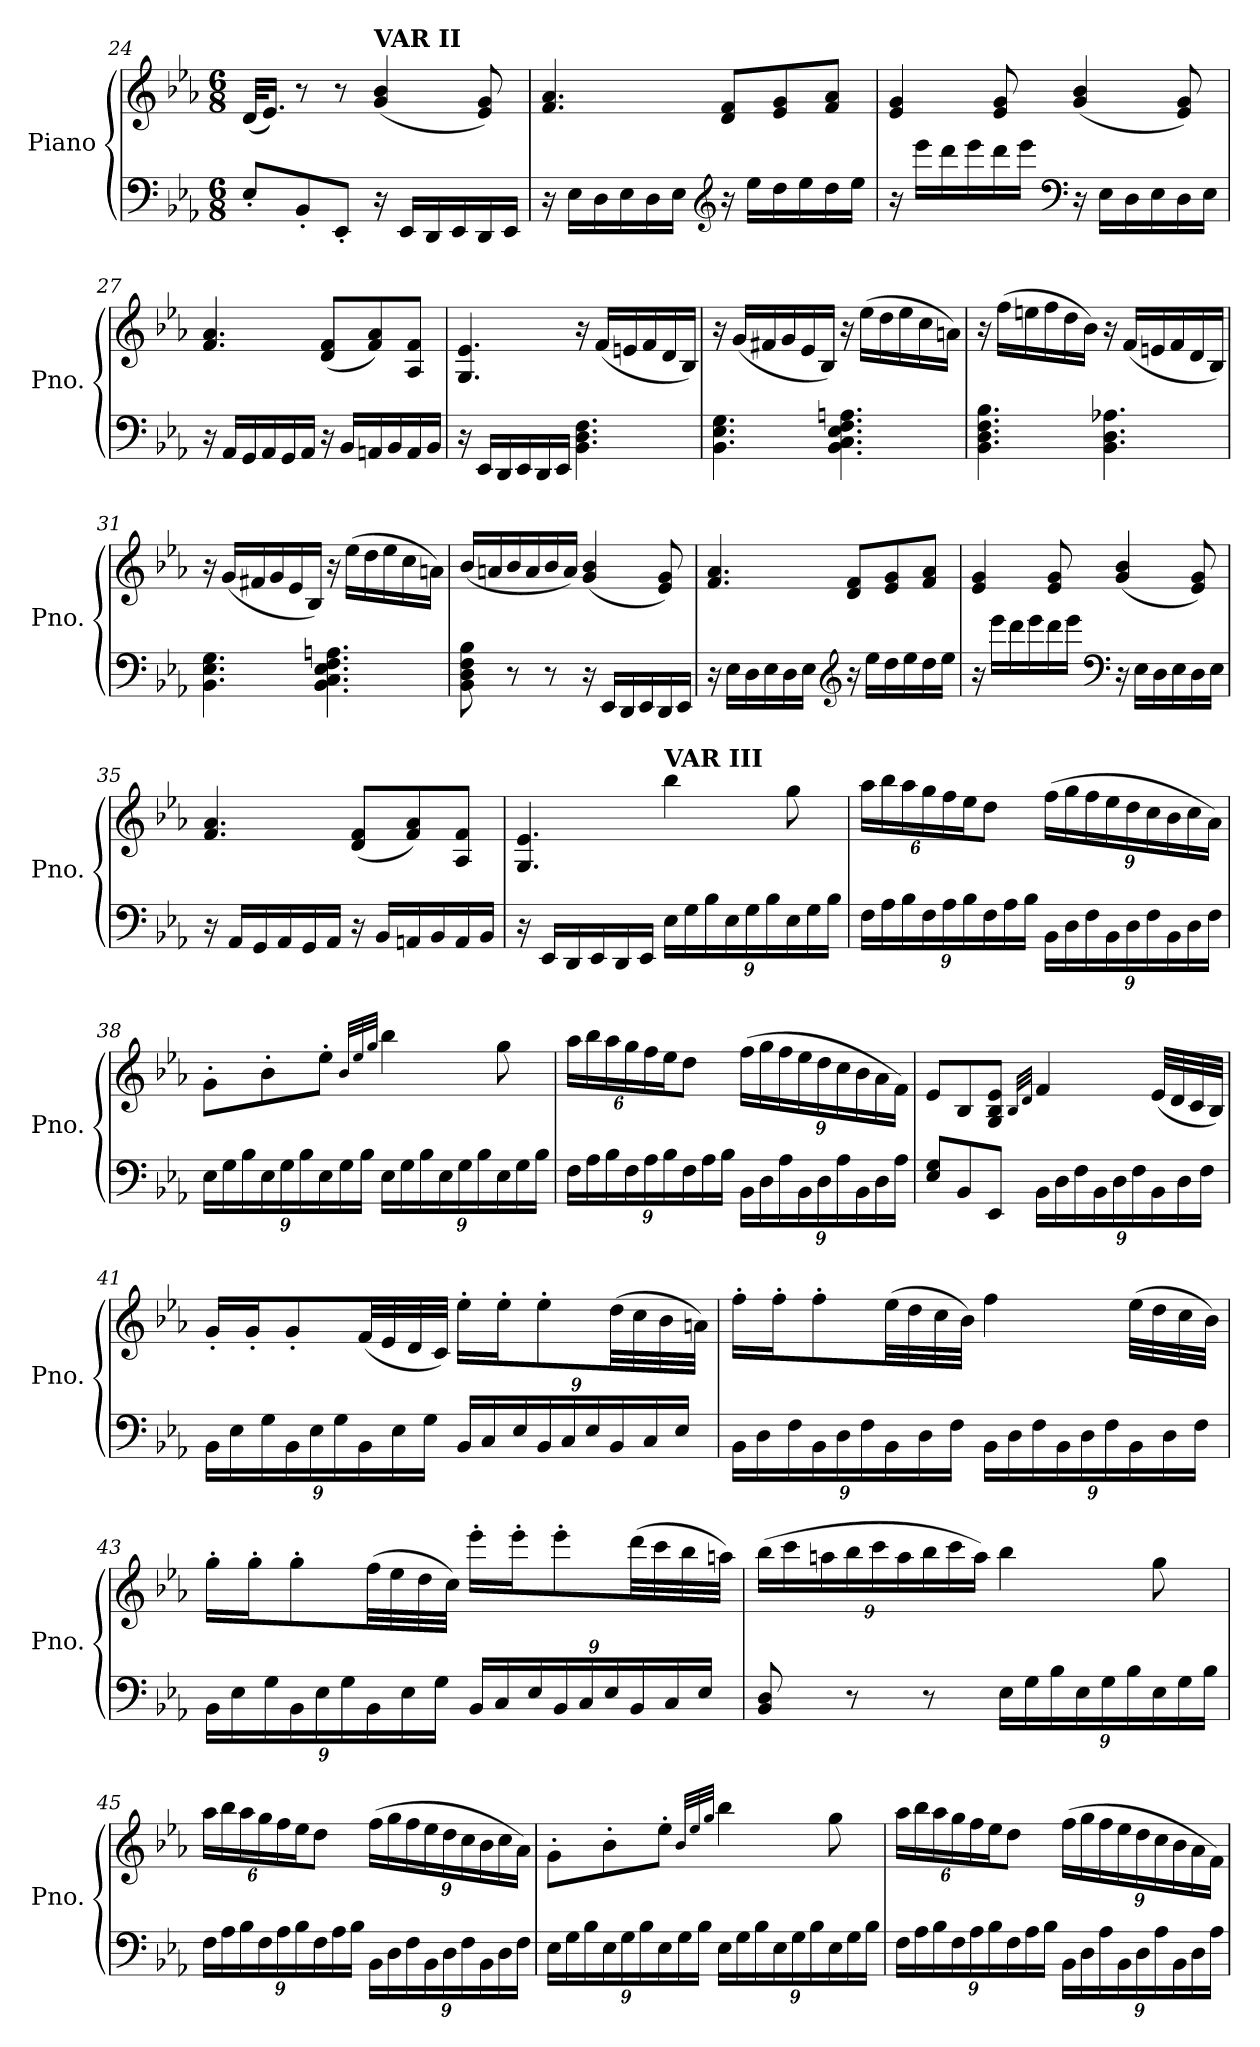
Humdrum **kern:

**kern	**kern
*part1	*part1
*staff2	*staff1
*I"Piano	*
*I'Pno.	*
*clefF4	*clefG2
*k[b-e-a-]	*k[b-e-a-]
*E-:	*E-:
*M6/8	*M6/8
=24	=24
8E-'/L	(<32d/KLL
.	16.e-/JJ)
8BB-'/	8r
8EE-'/J	8r
!	!LO:TX:a:B:t=VAR II
16r	(<4g/ 4b-/
16EE-/LL	.
16DD/	.
16EE-/	.
16DD/	8e-/ 8g/)
16EE-/JJ	.
=25	=25
16r	4.f/ 4.a-/
16E-\LL	.
16D\	.
16E-\	.
16D\	.
16E-\JJ	.
*clefG2	*
16r	8d/ 8f/L
16ee-\LL	.
16dd\	8e-/ 8g/
16ee-\	.
16dd\	8f/ 8a-/J
16ee-\JJ	.
=26	=26
16r	4e-/ 4g/
16eee-\LL	.
16ddd\	.
16eee-\	.
16ddd\	8e-/ 8g/
16eee-\JJ	.
*clefF4	*
16r	(<4g/ 4b-/
16E-\LL	.
16D\	.
16E-\	.
16D\	8e-/ 8g/)
16E-\JJ	.
=27	=27
16r	4.f/ 4.a-/
16AA-/LL	.
16GG/	.
16AA-/	.
16GG/	.
16AA-/JJ	.
16r	(<8d/ 8f/L
16BB-/LL	.
16AAn/	8f/ 8a-/)
16BB-/	.
16AA/	8A-/ 8f/J
16BB-/JJ	.
=28	=28
16r	4.G/ 4.e-/
16EE-/LL	.
16DD/	.
16EE-/	.
16DD/	.
16EE-/JJ	.
4.BB-\ 4.D\ 4.F\	16r
.	(<16f/LL
.	16en/
.	16f/
.	16d/
.	16B-/JJ)
=29	=29
4.BB-\ 4.E-\ 4.G\	16r
.	(<16g/LL
.	16f#X/
.	16g/
.	16e-/
.	16B-/JJ)
4.BB-\ 4.C\ 4.E-\ 4.F\ 4.An\	16r
.	(>16ee-\LL
.	16dd\
.	16ee-\
.	16cc\
.	16an\JJ)
=30	=30
4.BB-\ 4.D\ 4.F\ 4.B-\	16r
.	(>16ff\LL
.	16een\
.	16ff\
.	16dd\
.	16b-\JJ)
4.BB-\ 4.D\ 4.A-X\	16r
.	(<16f/LL
.	16en/
.	16f/
.	16d/
.	16B-/JJ)
=31	=31
4.BB-\ 4.E-\ 4.G\	16r
.	(<16g/LL
.	16f#X/
.	16g/
.	16e-/
.	16B-/JJ)
4.BB-\ 4.C\ 4.E-\ 4.F\ 4.An\	16r
.	(>16ee-\LL
.	16dd\
.	16ee-\
.	16cc\
.	16an\JJ)
=32	=32
8BB-\ 8D\ 8F\ 8B-\	(<16b-/LL
.	16an/
8r	16b-/
.	16a/
8r	16b-/
.	16a/JJ)
16r	(<4g/ 4b-/
16EE-/LL	.
16DD/	.
16EE-/	.
16DD/	8e-/ 8g/)
16EE-/JJ	.
=33	=33
16r	4.f/ 4.a-/
16E-\LL	.
16D\	.
16E-\	.
16D\	.
16E-\JJ	.
*clefG2	*
16r	8d/ 8f/L
16ee-\LL	.
16dd\	8e-/ 8g/
16ee-\	.
16dd\	8f/ 8a-/J
16ee-\JJ	.
=34	=34
16r	4e-/ 4g/
16eee-\LL	.
16ddd\	.
16eee-\	.
16ddd\	8e-/ 8g/
16eee-\JJ	.
*clefF4	*
16r	(<4g/ 4b-/
16E-\LL	.
16D\	.
16E-\	.
16D\	8e-/ 8g/)
16E-\JJ	.
=35	=35
16r	4.f/ 4.a-/
16AA-/LL	.
16GG/	.
16AA-/	.
16GG/	.
16AA-/JJ	.
16r	(<8d/ 8f/L
16BB-/LL	.
16AAn/	8f/ 8a-/)
16BB-/	.
16AA/	8A-/ 8f/J
16BB-/JJ	.
=36	=36
16r	4.G/ 4.e-/
16EE-/LL	.
16DD/	.
16EE-/	.
16DD/	.
16EE-/JJ	.
*Xbrackettup	*
!	!LO:TX:a:B:t=VAR III
24E-\LL	4bb-\
24G\	.
24B-\	.
24E-\	.
24G\	.
24B-\	.
24E-\	8gg\
24G\	.
24B-\JJ	.
=37	=37
*	*Xbrackettup
24F\LL	24aa-\LL
24A-\	24bb-\
24B-\	24aa-\
24F\	24gg\
24A-\	24ff\
24B-\	24ee-\J
24F\	8dd\J
24A-\	.
24B-\JJ	.
24BB-\LL	(>24ff\LL
24D\	24gg\
24F\	24ff\
24BB-\	24ee-\
24D\	24dd\
24F\	24cc\
24BB-\	24b-\
24D\	24cc\
24F\JJ	24a-\JJ)
=38	=38
24E-\LL	8g'\L
24G\	.
24B-\	.
24E-\	8b-'\
24G\	.
24B-\	.
24E-\	8ee-'\J
24G\	.
24B-\JJ	.
.	32qb-/LLL
.	32qee-/
.	32qgg/JJJ
24E-\LL	4bb-\
24G\	.
24B-\	.
24E-\	.
24G\	.
24B-\	.
24E-\	8gg\
24G\	.
24B-\JJ	.
=39	=39
24F\LL	24aa-\LL
24A-\	24bb-\
24B-\	24aa-\
24F\	24gg\
24A-\	24ff\
24B-\	24ee-\J
24F\	8dd\J
24A-\	.
24B-\JJ	.
24BB-\LL	(>24ff\LL
24D\	24gg\
24A-\	24ff\
24BB-\	24ee-\
24D\	24dd\
24A-\	24cc\
24BB-\	24b-\
24D\	24a-\
24A-\JJ	24f\JJ)
=40	=40
8E-/ 8G/L	8e-/L
8BB-/	8B-/
8EE-/J	8G/ 8B-/ 8e-/J
.	32qB-/LLL
.	32qd/JJJ
24BB-\LL	4f/
24D\	.
24F\	.
24BB-\	.
24D\	.
24F\	.
24BB-\	(<32e-/LLL
.	32d/
24D\	.
.	32c/
24F\JJ	.
.	32B-/JJJ)
=41	=41
24BB-\LL	16g'/LL
24E-\	.
.	16g'/J
24G\	.
24BB-\	8g'/
24E-\	.
24G\	.
24BB-\	(<32f/LL
.	32e-/
24E-\	.
.	32d/
24G\JJ	.
.	32c/JJJ)
24BB-/LL	16ee-'\LL
24C/	.
.	16ee-'\J
24E-/	.
24BB-/	8ee-'\
24C/	.
24E-/	.
24BB-/	(>32dd\LL
.	32cc\
24C/	.
.	32b-\
24E-/JJ	.
.	32an\JJJ)
=42	=42
24BB-\LL	16ff'\LL
24D\	.
.	16ff'\J
24F\	.
24BB-\	8ff'\
24D\	.
24F\	.
24BB-\	(>32ee-\LL
.	32dd\
24D\	.
.	32cc\
24F\JJ	.
.	32b-\JJJ)
24BB-\LL	4ff\
24D\	.
24F\	.
24BB-\	.
24D\	.
24F\	.
24BB-\	(>32ee-\LLL
.	32dd\
24D\	.
.	32cc\
24F\JJ	.
.	32b-\JJJ)
=43	=43
24BB-\LL	16gg'\LL
24E-\	.
.	16gg'\J
24G\	.
24BB-\	8gg'\
24E-\	.
24G\	.
24BB-\	(>32ff\LL
.	32ee-\
24E-\	.
.	32dd\
24G\JJ	.
.	32cc\JJJ)
24BB-/LL	16eee-'\LL
24C/	.
.	16eee-'\J
24E-/	.
24BB-/	8eee-'\
24C/	.
24E-/	.
24BB-/	(>32ddd\LL
.	32ccc\
24C/	.
.	32bb-\
24E-/JJ	.
.	32aan\JJJ)
=44	=44
8BB-/ 8D/	(>24bb-\LL
.	24ccc\
.	24aan\
8r	24bb-\
.	24ccc\
.	24aa\
8r	24bb-\
.	24ccc\
.	24aa\JJ)
24E-\LL	4bb-\
24G\	.
24B-\	.
24E-\	.
24G\	.
24B-\	.
24E-\	8gg\
24G\	.
24B-\JJ	.
=45	=45
24F\LL	24aa-\LL
24A-\	24bb-\
24B-\	24aa-\
24F\	24gg\
24A-\	24ff\
24B-\	24ee-\J
24F\	8dd\J
24A-\	.
24B-\JJ	.
24BB-\LL	(>24ff\LL
24D\	24gg\
24F\	24ff\
24BB-\	24ee-\
24D\	24dd\
24F\	24cc\
24BB-\	24b-\
24D\	24cc\
24F\JJ	24a-\JJ)
=46	=46
24E-\LL	8g'\L
24G\	.
24B-\	.
24E-\	8b-'\
24G\	.
24B-\	.
24E-\	8ee-'\J
24G\	.
24B-\JJ	.
.	32qb-/LLL
.	32qee-/
.	32qgg/JJJ
24E-\LL	4bb-\
24G\	.
24B-\	.
24E-\	.
24G\	.
24B-\	.
24E-\	8gg\
24G\	.
24B-\JJ	.
=47	=47
24F\LL	24aa-\LL
24A-\	24bb-\
24B-\	24aa-\
24F\	24gg\
24A-\	24ff\
24B-\	24ee-\J
24F\	8dd\J
24A-\	.
24B-\JJ	.
24BB-\LL	(>24ff\LL
24D\	24gg\
24A-\	24ff\
24BB-\	24ee-\
24D\	24dd\
24A-\	24cc\
24BB-\	24b-\
24D\	24a-\
24A-\JJ	24f\JJ)
=	=
*-	*-
